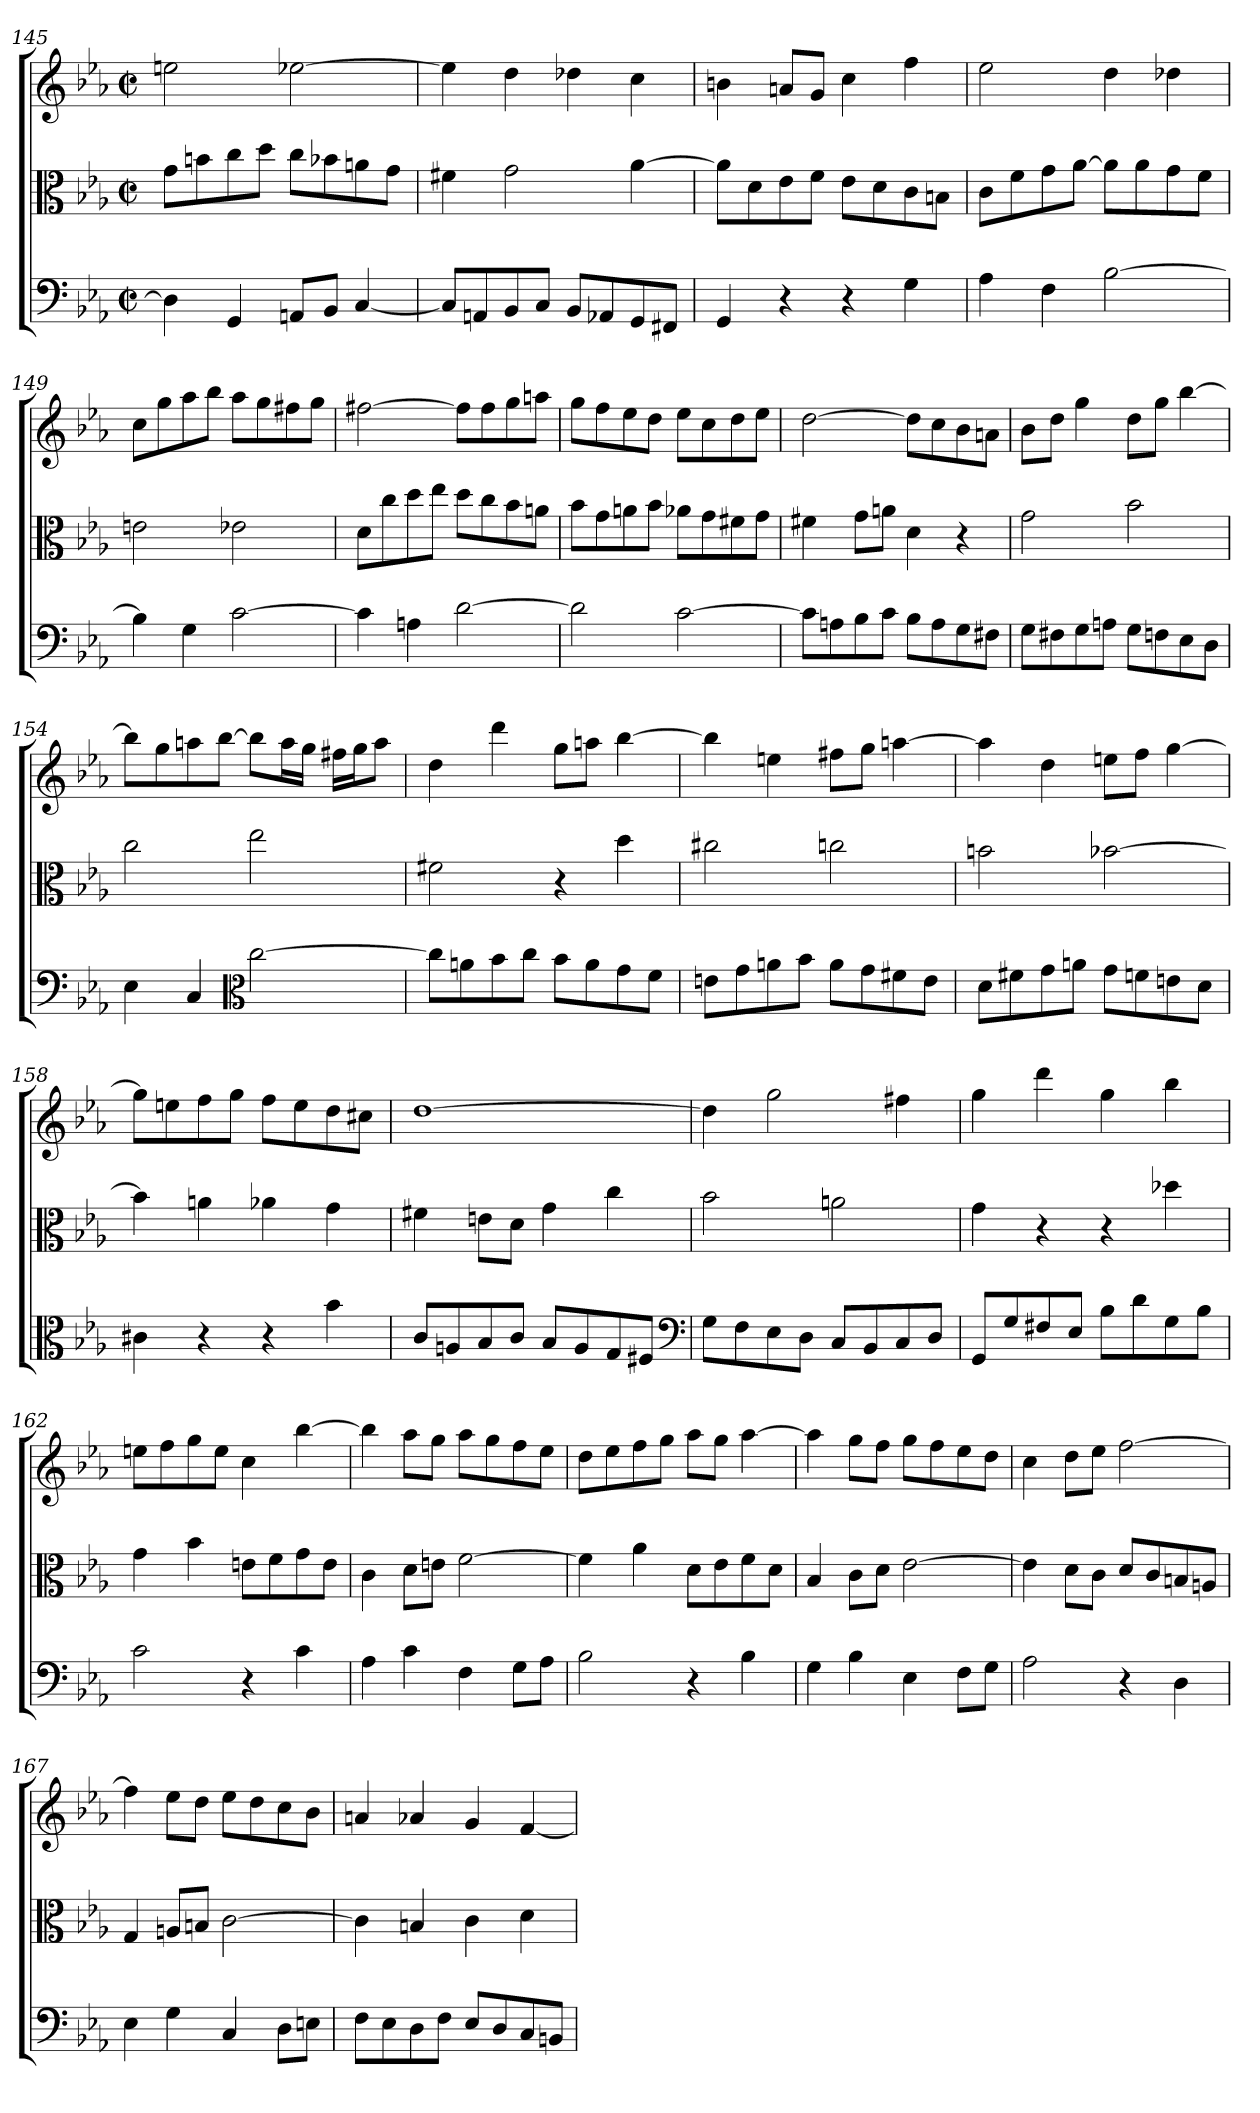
**kern	**kern	**kern
*part3	*part2	*part1
*staff3	*staff2	*staff1
*clefF4	*clefC3	*clefG2
*k[b-e-a-]	*k[b-e-a-]	*k[b-e-a-]
*M4/4	*M4/4	*M4/4
*met(c|)	*met(c|)	*met(c|)
=145	=145	=145
4D]	8gL	2een
.	8bn	.
4GG	8cc	.
.	8ddJ	.
8AAnL	8ccL	[2ee-X
8BB-J	8b-X	.
[4C	8an	.
.	8gJ	.
=146	=146	=146
8CL]	4f#X	4ee-]
8AAn	.	.
8BB-	2g	4dd
8CJ	.	.
8BB-L	.	4dd-X
8AA-X	.	.
8GG	[4a-	4cc
8FF#XJ	.	.
=147	=147	=147
4GG	8a-L]	4bn
.	8d	.
4r	8e-	8anL
.	8fJ	8gJ
4r	8e-L	4cc
.	8d	.
4G	8c	4ff
.	8BnJ	.
=148	=148	=148
4A-	8cL	2ee-
.	8f	.
4F	8g	.
.	[8a-J	.
[2B-	8a-L]	4dd
.	8a-	.
.	8g	4dd-X
.	8fJ	.
=149	=149	=149
4B-]	2en	8ccL
.	.	8gg
4G	.	8aa-
.	.	8bb-J
[2c	2e-X	8aa-L
.	.	8gg
.	.	8ff#X
.	.	8ggJ
=150	=150	=150
4c]	8dL	[2ff#X
.	8cc	.
4An	8dd	.
.	8ee-J	.
[2d	8ddL	8ff#L]
.	8cc	8ff#
.	8b-	8gg
.	8anJ	8aanJ
=151	=151	=151
2d]	8b-L	8ggL
.	8g	8ff
.	8an	8ee-
.	8b-J	8ddJ
[2c	8a-XL	8ee-L
.	8g	8cc
.	8f#X	8dd
.	8gJ	8ee-J
=152	=152	=152
8cL]	4f#X	[2dd
8An	.	.
8B-	8gL	.
8cJ	8anJ	.
8B-L	4d	8ddL]
8A	.	8cc
8G	4r	8b-
8F#XJ	.	8anJ
=153	=153	=153
8GL	2g	8b-L
8F#X	.	8ddJ
8G	.	4gg
8AnJ	.	.
8GL	2b-	8ddL
8Fn	.	8ggJ
8E-	.	[4bb-
8DJ	.	.
=154	=154	=154
4E-	2cc	8bb-L]
.	.	8gg
4C	.	8aan
.	.	[8bb-J
*clefC3	*	*
[2cc	2ee-	8bb-L]
.	.	16aaL
.	.	16ggJJ
.	.	16ff#XLL
.	.	16ggJ
.	.	8aaJ
=155	=155	=155
8ccL]	2f#X	4dd
8an	.	.
8b-	.	4ddd
8ccJ	.	.
8b-L	4r	8ggL
8a	.	8aanJ
8g	4dd	[4bb-
8fJ	.	.
=156	=156	=156
8enL	2cc#X	4bb-]
8g	.	.
8an	.	4een
8b-J	.	.
8aL	2ccn	8ff#XL
8g	.	8ggJ
8f#X	.	[4aan
8eJ	.	.
=157	=157	=157
8dL	2bn	4aa]
8f#X	.	.
8g	.	4dd
8anJ	.	.
8gL	[2b-X	8eenL
8fn	.	8ffJ
8en	.	[4gg
8dJ	.	.
=158	=158	=158
4c#X	4b-]	8ggL]
.	.	8een
4r	4an	8ff
.	.	8ggJ
4r	4a-X	8ffL
.	.	8ee
4b-	4g	8dd
.	.	8cc#XJ
=159	=159	=159
8cL	4f#X	[1dd
8An	.	.
8B-	8enL	.
8cJ	8dJ	.
8B-L	4g	.
8A	.	.
8G	4cc	.
8F#XJ	.	.
*clefF4	*	*
=160	=160	=160
8GL	2b-	4dd]
8F	.	.
8E-	.	2gg
8DJ	.	.
8CL	2an	.
8BB-	.	.
8C	.	4ff#X
8DJ	.	.
=161	=161	=161
8GGL	4g	4gg
8G	.	.
8F#X	4r	4ddd
8E-J	.	.
8B-L	4r	4gg
8d	.	.
8G	4dd-X	4bb-
8B-J	.	.
=162	=162	=162
2c	4g	8eenL
.	.	8ff
.	4b-	8gg
.	.	8eeJ
4r	8enL	4cc
.	8f	.
4c	8g	[4bb-
.	8eJ	.
=163	=163	=163
4A-	4c	4bb-]
4c	8dL	8aa-L
.	8enJ	8ggJ
4F	[2f	8aa-L
.	.	8gg
8GL	.	8ff
8A-J	.	8ee-J
=164	=164	=164
2B-	4f]	8ddL
.	.	8ee-
.	4a-	8ff
.	.	8ggJ
4r	8dL	8aa-L
.	8e-	8ggJ
4B-	8f	[4aa-
.	8dJ	.
=165	=165	=165
4G	4B-	4aa-]
4B-	8cL	8ggL
.	8dJ	8ffJ
4E-	[2e-	8ggL
.	.	8ff
8FL	.	8ee-
8GJ	.	8ddJ
=166	=166	=166
2A-	4e-]	4cc
.	8dL	8ddL
.	8cJ	8ee-J
4r	8dL	[2ff
.	8c	.
4D	8Bn	.
.	8AnJ	.
=167	=167	=167
4E-	4G	4ff]
4G	8AnL	8ee-L
.	8BnJ	8ddJ
4C	[2c	8ee-L
.	.	8dd
8DL	.	8cc
8EnJ	.	8b-J
=168	=168	=168
8FL	4c]	4an
8E-	.	.
8D	4Bn	4a-X
8FJ	.	.
8E-L	4c	4g
8D	.	.
8C	4d	[4f
8BBnJ	.	.
=	=	=
*-	*-	*-
